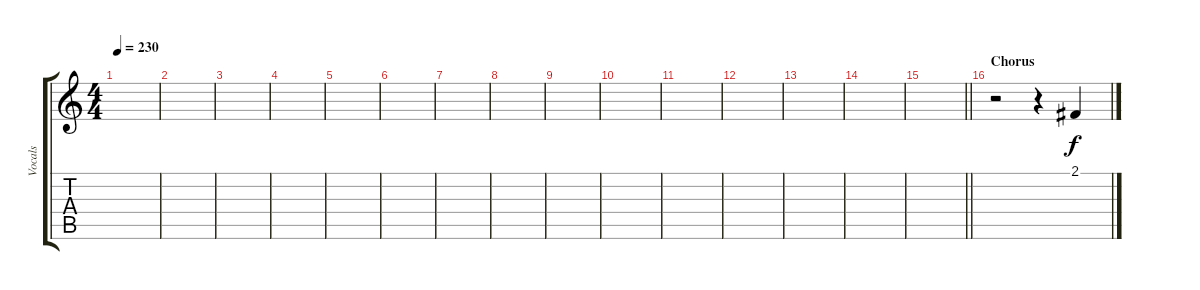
\track ("Vocals" "Vocals") {instrument altosax}
\staff {score tabs}
\tuning (E4 B3 G3 D3 A2 E2) {hide}
\ts (4 4)
\tempo 230
\clef g2
\ks c
|
|
|
|
|
|
|
|
|
|
|
|
|
|
\barLineRight lightlight
|
\section ("" "Chorus")
r.2 r.4 2.1.4
